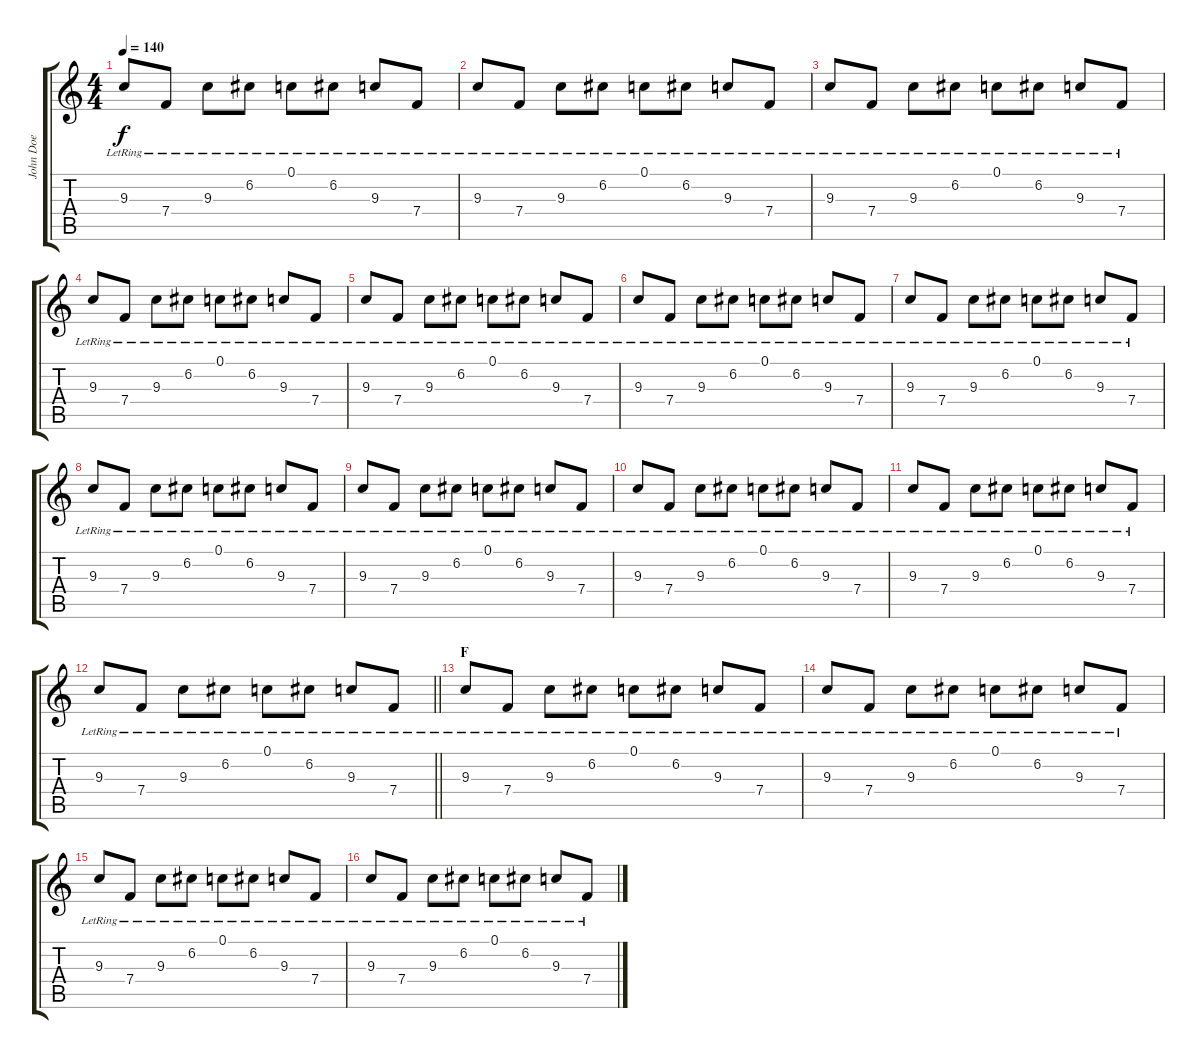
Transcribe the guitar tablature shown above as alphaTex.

\track ("John Doe" "John Doe") {instrument distortionguitar}
\staff {score tabs}
\tuning (C4 G3 Eb3 Bb2 F2 C2) {hide}
\ts (4 4)
\tempo 140
\clef g2
\ks c
9.3{lr}.8{dy f} 7.4{lr}.8 9.3{lr}.8 6.2{lr}.8 0.1{lr}.8 6.2{lr}.8 9.3{lr}.8 7.4{lr}.8 |
9.3{lr}.8 7.4{lr}.8 9.3{lr}.8 6.2{lr}.8 0.1{lr}.8 6.2{lr}.8 9.3{lr}.8 7.4{lr}.8 |
9.3{lr}.8 7.4{lr}.8 9.3{lr}.8 6.2{lr}.8 0.1{lr}.8 6.2{lr}.8 9.3{lr}.8 7.4{lr}.8 |
9.3{lr}.8 7.4{lr}.8 9.3{lr}.8 6.2{lr}.8 0.1{lr}.8 6.2{lr}.8 9.3{lr}.8 7.4{lr}.8 |
9.3{lr}.8 7.4{lr}.8 9.3{lr}.8 6.2{lr}.8 0.1{lr}.8 6.2{lr}.8 9.3{lr}.8 7.4{lr}.8 |
9.3{lr}.8 7.4{lr}.8 9.3{lr}.8 6.2{lr}.8 0.1{lr}.8 6.2{lr}.8 9.3{lr}.8 7.4{lr}.8 |
9.3{lr}.8 7.4{lr}.8 9.3{lr}.8 6.2{lr}.8 0.1{lr}.8 6.2{lr}.8 9.3{lr}.8 7.4{lr}.8 |
9.3{lr}.8 7.4{lr}.8 9.3{lr}.8 6.2{lr}.8 0.1{lr}.8 6.2{lr}.8 9.3{lr}.8 7.4{lr}.8 |
9.3{lr}.8 7.4{lr}.8 9.3{lr}.8 6.2{lr}.8 0.1{lr}.8 6.2{lr}.8 9.3{lr}.8 7.4{lr}.8 |
9.3{lr}.8 7.4{lr}.8 9.3{lr}.8 6.2{lr}.8 0.1{lr}.8 6.2{lr}.8 9.3{lr}.8 7.4{lr}.8 |
9.3{lr}.8 7.4{lr}.8 9.3{lr}.8 6.2{lr}.8 0.1{lr}.8 6.2{lr}.8 9.3{lr}.8 7.4{lr}.8 |
\barLineRight lightlight
9.3{lr}.8 7.4{lr}.8 9.3{lr}.8 6.2{lr}.8 0.1{lr}.8 6.2{lr}.8 9.3{lr}.8 7.4{lr}.8 |
\section ("" "F")
9.3{lr}.8 7.4{lr}.8 9.3{lr}.8 6.2{lr}.8 0.1{lr}.8 6.2{lr}.8 9.3{lr}.8 7.4{lr}.8 |
9.3{lr}.8 7.4{lr}.8 9.3{lr}.8 6.2{lr}.8 0.1{lr}.8 6.2{lr}.8 9.3{lr}.8 7.4{lr}.8 |
9.3{lr}.8 7.4{lr}.8 9.3{lr}.8 6.2{lr}.8 0.1{lr}.8 6.2{lr}.8 9.3{lr}.8 7.4{lr}.8 |
9.3{lr}.8 7.4{lr}.8 9.3{lr}.8 6.2{lr}.8 0.1{lr}.8 6.2{lr}.8 9.3{lr}.8 7.4{lr}.8
